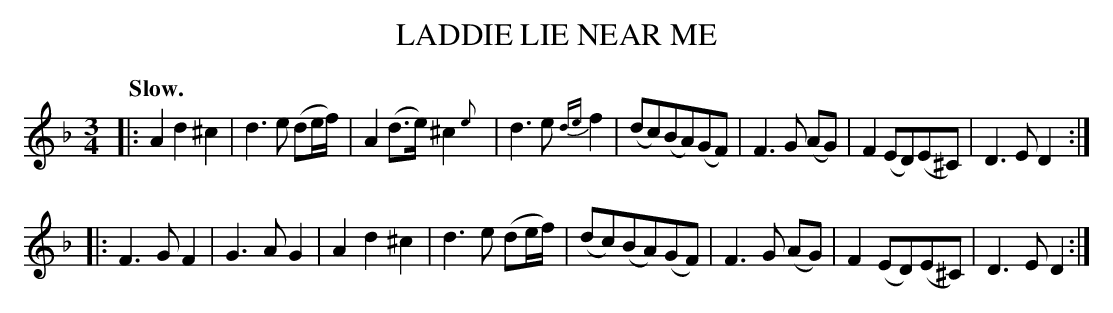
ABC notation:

X:1
T: LADDIE LIE NEAR ME
Q: "Slow."
M: 3/4
L: 1/8
K: Dm
|:\
A2 d2 ^c2 | d3 e (de/f/) | A2 (d>e) ^c2 {e}| d3 e {de}f2 |\
(dc)(BA)(GF) | F3 G (AG) | F2 (ED)(E^C) | D3 E D2 :|
|:\
F3 G F2 | G3 A G2 | A2 d2 ^c2 | d3 e (de/f/) |\
(dc)(BA)(GF) | F3 G (AG) | F2 (ED)(E^C) | D3 E D2 :|
